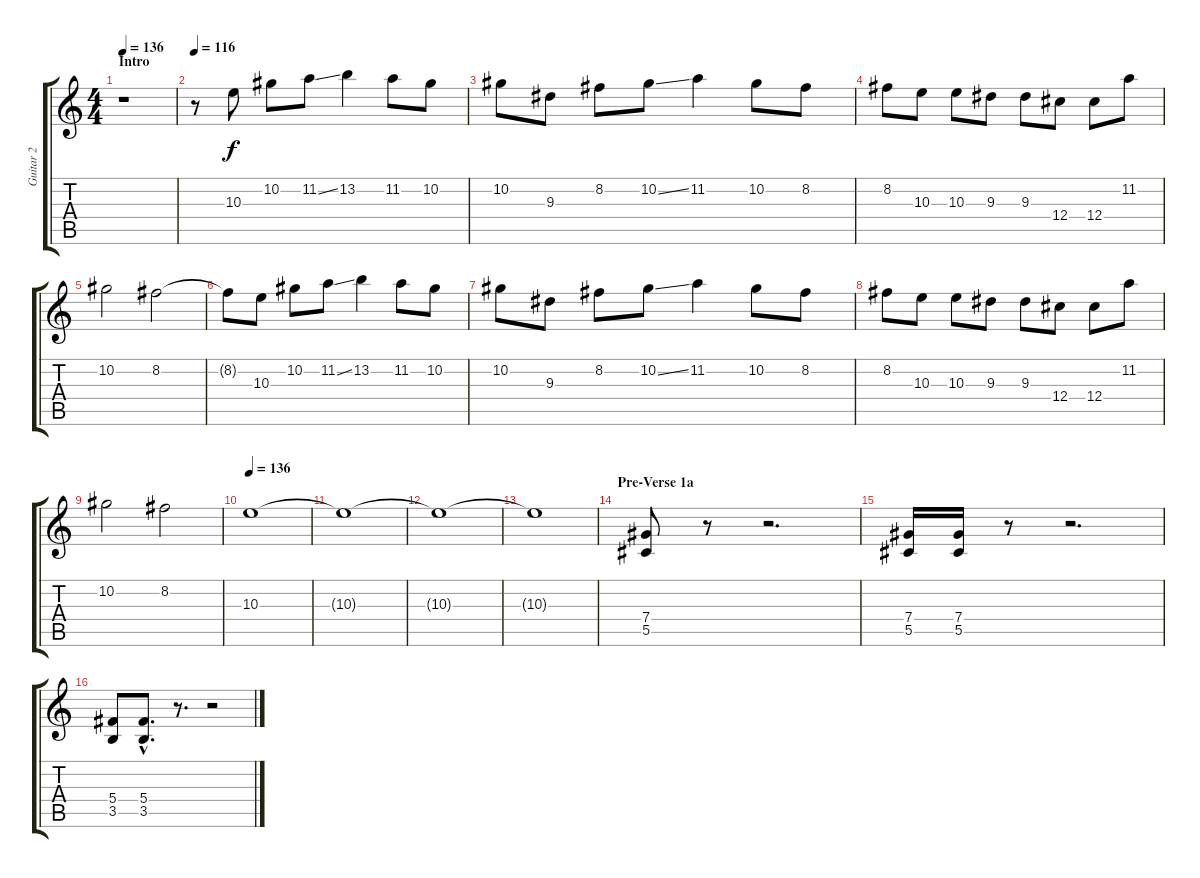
\track ("Guitar 2" "Guitar 2") {instrument distortionguitar}
\staff {score tabs}
\tuning (Eb4 Bb3 Gb3 Db3 Ab2 Eb2) {hide}
\ts (4 4)
\section ("" "Intro")
\tempo 136
\tempo 116
\tempo 136
\clef g2
\ks c
r.1{dy f instrument distortionguitar} |
\tempo 116
r.8 10.3.8 10.2.8 11.2{ss}.8 13.2.4 11.2.8 10.2.8 |
10.2.8 9.3.8 8.2.8 10.2{ss}.8 11.2.4 10.2.8 8.2.8 |
8.2.8 10.3.8 10.3.8 9.3.8 9.3.8 12.4.8 12.4.8 11.2.8 |
10.2.2 8.2.2 |
8.2{t}.8 10.3.8 10.2.8 11.2{ss}.8 13.2.4 11.2.8 10.2.8 |
10.2.8 9.3.8 8.2.8 10.2{ss}.8 11.2.4 10.2.8 8.2.8 |
8.2.8 10.3.8 10.3.8 9.3.8 9.3.8 12.4.8 12.4.8 11.2.8 |
10.2.2 8.2.2 |
\tempo 136
10.3.1 |
10.3{t}.1 |
10.3{t}.1 |
10.3{t}.1 |
\section ("" "Pre-Verse 1a")
(7.4 5.5).8 r.8 r.2{d} |
(7.4 5.5).16 (7.4 5.5).16 r.8 r.2{d} |
(5.4 3.5).8 (5.4{hac} 3.5{hac}).8{d} r.8{d} r.2
